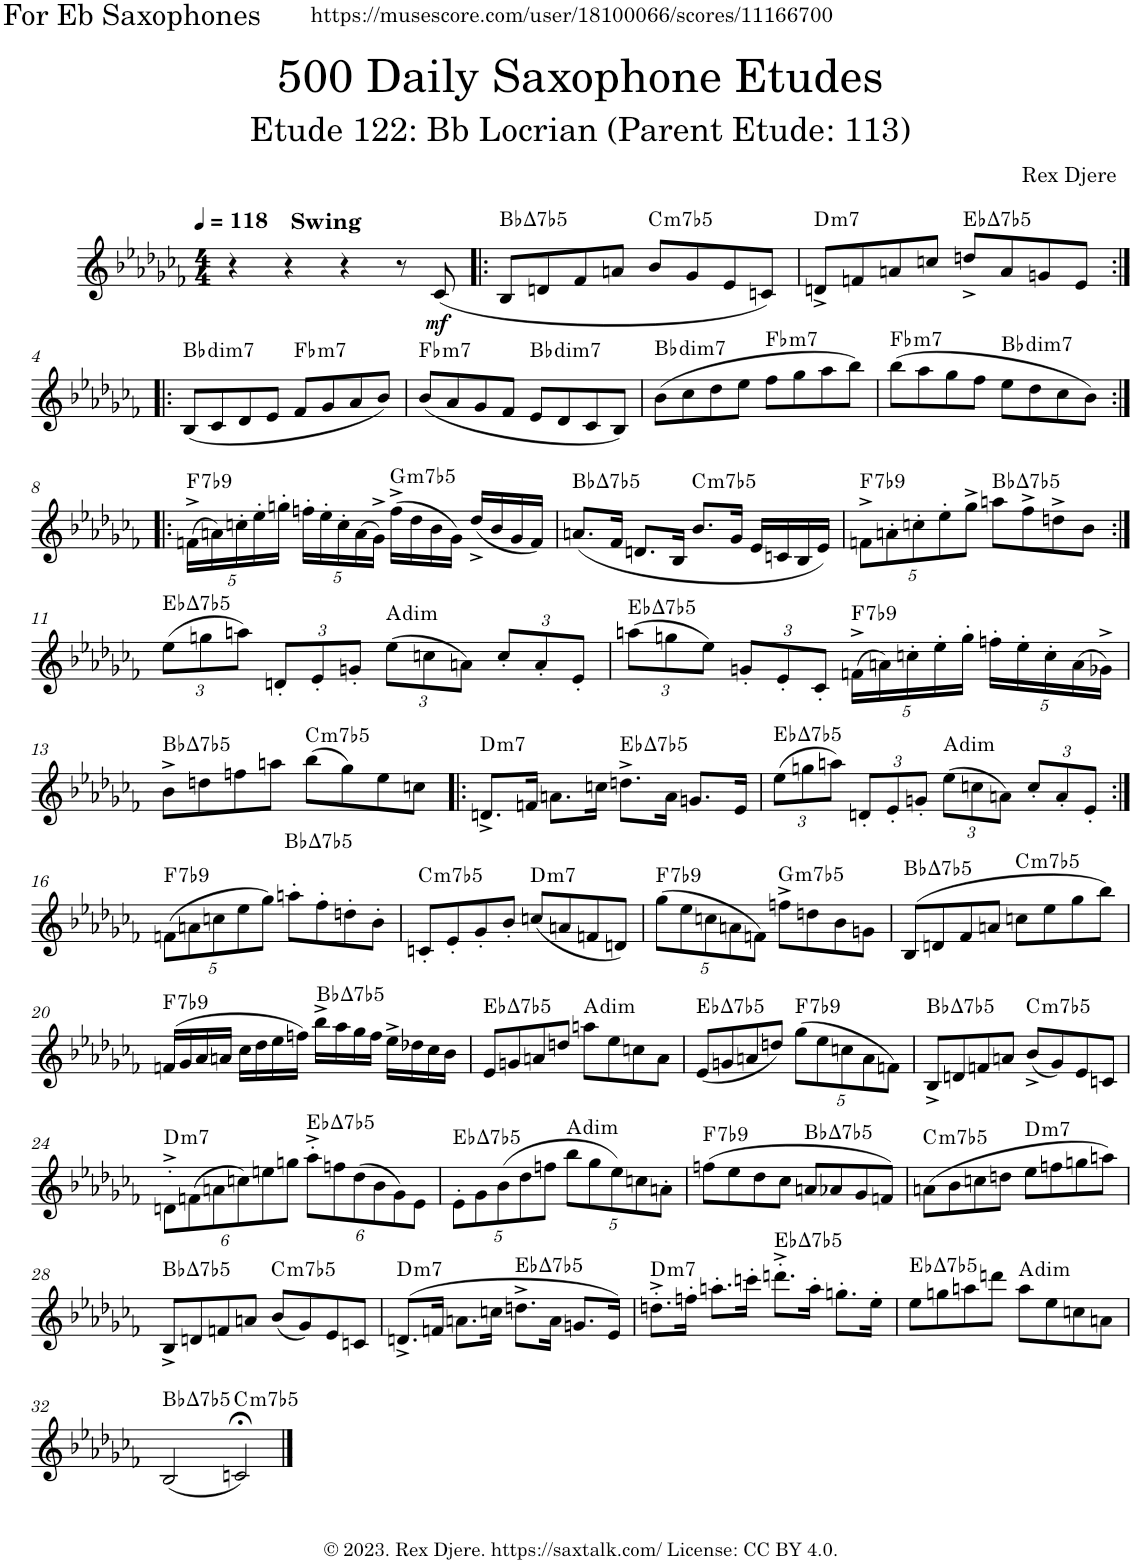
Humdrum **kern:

**kern	**dynam	**harte
*part1	*part1	*part1
*staff1	*staff1	*
*I"Alto Saxophone	*	*
*I'A. Sax.	*	*
*clefG2	*	*
*Trd5c9	*	*
*k[b-e-a-d-g-c-f-]	*	*
*M4/4	*	*
*MM118	*	*
=1	=1	=1
!LO:TX:a:B:t=Swing	!	!
4r	.	.
4r	.	.
4r	.	.
8r	.	.
!	!LO:DY:b	!
(8c-/	mf	.
=2!|:	=2!|:	=2!|:
!	!	!LO:H:kt=7
8B-/L	.	Bb:(3,b5,7)
8dn/	.	.
8f-/	.	.
8an/J	.	.
!	!	!LO:H:kt=m7b5
8b-/L	.	C:hdim7
8g-/	.	.
8e-/	.	.
8cn/J)	.	.
=3	=3	=3
!	!	!LO:H:kt=m7
8dn^/L	.	D:min7
8fn/	.	.
8an/	.	.
8ccn/J	.	.
!	!	!LO:H:kt=7
8ddn^/L	.	Eb:(3,b5,7)
8a/	.	.
8gn/	.	.
8e-/J	.	.
!!LO:LB:g=z
=4:|!|:	=4:|!|:	=4:|!|:
!	!	!LO:H:kt=dim7
(8B-/L	.	Bb:dim7
8c-/	.	.
8d-/	.	.
8e-/J	.	.
!	!	!LO:H:kt=m7
8f-/L	.	Fb:min7
8g-/	.	.
8a-/	.	.
8b-/J)	.	.
=5	=5	=5
!	!	!LO:H:kt=m7
(8b-/L	.	Fb:min7
8a-/	.	.
8g-/	.	.
8f-/J	.	.
!	!	!LO:H:kt=dim7
8e-/L	.	Bb:dim7
8d-/	.	.
8c-/	.	.
8B-/J)	.	.
=6	=6	=6
!	!	!LO:H:kt=dim7
(8b-\L	.	Bb:dim7
8cc-\	.	.
8dd-\	.	.
8ee-\J	.	.
!	!	!LO:H:kt=m7
8ff-\L	.	Fb:min7
8gg-\	.	.
8aa-\	.	.
8bb-\J)	.	.
=7	=7	=7
!	!	!LO:H:kt=m7
(8bb-\L	.	Fb:min7
8aa-\	.	.
8gg-\	.	.
8ff-\J	.	.
!	!	!LO:H:kt=dim7
8ee-\L	.	Bb:dim7
8dd-\	.	.
8cc-\	.	.
8b-\J)	.	.
!!LO:LB:g=z
=8:|!|:	=8:|!|:	=8:|!|:
*Xbrackettup	*	*
!	!	!LO:H:kt=7
(20fn^\LL	.	F:7(b9)
20an\)	.	.
20ccn'\	.	.
20ee-'\	.	.
20ggn'\JJ	.	.
20ffn'\LL	.	.
20ee-'\	.	.
20cc'\	.	.
(20a\	.	.
20g-^\JJ)	.	.
!	!	!LO:H:kt=m7b5
(16ff^\LL	.	G:hdim7
16dd-\	.	.
16b-\	.	.
16g-\JJ)	.	.
(16dd-^/LL	.	.
16b-/	.	.
16g-/	.	.
16f/JJ)	.	.
=9	=9	=9
!	!	!LO:H:kt=7
(8.an/L	.	Bb:(3,b5,7)
16f-/Jk	.	.
8.dn/L	.	.
16B-/Jk	.	.
!	!	!LO:H:kt=m7b5
8.b-/L	.	C:hdim7
16g-/Jk	.	.
16e-/LL	.	.
16cn/	.	.
16B-/	.	.
16e-/JJ)	.	.
=10	=10	=10
!	!	!LO:H:kt=7
10fn^\L	.	F:7(b9)
10an'\	.	.
10ccn'\	.	.
10ee-'\	.	.
10gg-^\J	.	.
!	!	!LO:H:kt=7
8aan\L	.	Bb:(3,b5,7)
8ff-^\	.	.
8ddn^\	.	.
8b-\J	.	.
!!LO:LB:g=z
=11:|!	=11:|!	=11:|!
!	!	!LO:H:kt=7
(12ee-\L	.	Eb:(3,b5,7)
12ggn\	.	.
12aan\J)	.	.
12dn'/L	.	.
12e-'/	.	.
12gn'/J	.	.
!	!	!LO:H:kt=dim
(12ee-\L	.	A:dim
12ccn\	.	.
12an\J)	.	.
12cc'/L	.	.
12a'/	.	.
12e-'/J	.	.
=12	=12	=12
!	!	!LO:H:kt=7
(12aan\L	.	Eb:(3,b5,7)
12ggn\	.	.
12ee-\J)	.	.
12gn'/L	.	.
12e-'/	.	.
12c-'/J	.	.
!	!	!LO:H:kt=7
(20fn^\LL	.	F:7(b9)
20an\)	.	.
20ccn'\	.	.
20ee-'\	.	.
20gg'\JJ	.	.
20ffn'\LL	.	.
20ee-'\	.	.
20cc'\	.	.
(20a\	.	.
20g-X^\JJ)	.	.
!!LO:LB:g=z
=13	=13	=13
!	!	!LO:H:kt=7
8b-^\L	.	Bb:(3,b5,7)
8ddn\	.	.
8ffn\	.	.
8aan\J	.	.
!	!	!LO:H:kt=m7b5
(8bb-\L	.	C:hdim7
8gg-\)	.	.
8ee-\	.	.
8ccn\J	.	.
=14!|:	=14!|:	=14!|:
!	!	!LO:H:kt=m7
8.dn^/L	.	D:min7
16fn/Jk	.	.
8.an\L	.	.
16ccn\Jk	.	.
!	!	!LO:H:kt=7
8.ddn^\L	.	Eb:(3,b5,7)
16a\Jk	.	.
8.gn/L	.	.
16e-/Jk	.	.
=15	=15	=15
!	!	!LO:H:kt=7
(12ee-\L	.	Eb:(3,b5,7)
12ggn\	.	.
12aan\J)	.	.
12dn'/L	.	.
12e-'/	.	.
12gn'/J	.	.
!	!	!LO:H:kt=dim
(12ee-\L	.	A:dim
12ccn\	.	.
12an\J)	.	.
12cc'/L	.	.
12a'/	.	.
12e-'/J	.	.
!!LO:LB:g=z
=16:|!	=16:|!	=16:|!
!	!	!LO:H:kt=7
(10fn\L	.	F:7(b9)
10an\	.	.
10ccn\	.	.
10ee-\	.	.
10gg-\J)	.	.
!	!	!LO:H:kt=7
8aan'\L	.	Bb:(3,b5,7)
8ff-'\	.	.
8ddn'\	.	.
8b-'\J	.	.
=17	=17	=17
!	!	!LO:H:kt=m7b5
8cn'/L	.	C:hdim7
8e-'/	.	.
8g-'/	.	.
8b-'/J	.	.
!	!	!LO:H:kt=m7
(8ccn/L	.	D:min7
8an/	.	.
8fn/	.	.
8dn/J)	.	.
=18	=18	=18
!	!	!LO:H:kt=7
(10gg-\L	.	F:7(b9)
10ee-\	.	.
10ccn\	.	.
10an\	.	.
10fn\J)	.	.
!	!	!LO:H:kt=m7b5
8ffn^\L	.	G:hdim7
8ddn\	.	.
8b-\	.	.
8gn\J	.	.
=19	=19	=19
!	!	!LO:H:kt=7
(8B-/L	.	Bb:(3,b5,7)
8dn/	.	.
8f-/	.	.
8an/J	.	.
!	!	!LO:H:kt=m7b5
8ccn\L	.	C:hdim7
8ee-\	.	.
8gg-\	.	.
8bb-\J)	.	.
!!LO:LB:g=z
=20	=20	=20
!	!	!LO:H:kt=7
(16fn/LL	.	F:7(b9)
16g-/	.	.
16a-/	.	.
16an/JJ	.	.
16cc-\LL	.	.
16dd-\	.	.
16ee-\	.	.
16ffn\JJ)	.	.
!	!	!LO:H:kt=7
16bb-^\LL	.	Bb:(3,b5,7)
16aa-\	.	.
16gg-\	.	.
16ff\JJ	.	.
16ee-^\LL	.	.
16dd-X\	.	.
16cc-\	.	.
16b-\JJ	.	.
=21	=21	=21
!	!	!LO:H:kt=7
8e-/L	.	Eb:(3,b5,7)
8gn/	.	.
8an/	.	.
8ddn/J	.	.
!	!	!LO:H:kt=dim
8aan\L	.	A:dim
8ee-\	.	.
8ccn\	.	.
8a\J	.	.
=22	=22	=22
!	!	!LO:H:kt=7
(8e-/L	.	Eb:(3,b5,7)
8gn/	.	.
8an/	.	.
8ddn/J)	.	.
!	!	!LO:H:kt=7
(10gg-\L	.	F:7(b9)
10ee-\	.	.
10ccn\	.	.
10a\	.	.
10fn\J)	.	.
=23	=23	=23
!	!	!LO:H:kt=7
8B-^/L	.	Bb:(3,b5,7)
8dn/	.	.
8fn/	.	.
8an/J	.	.
!	!	!LO:H:kt=m7b5
(8b-^/L	.	C:hdim7
8g-/)	.	.
8e-/	.	.
8cn/J	.	.
!!LO:LB:g=z
=24	=24	=24
!	!	!LO:H:kt=m7
12dn'^\L	.	D:min7
(12fn\	.	.
12an\	.	.
12ccn\)	.	.
12een\	.	.
12ggn\J	.	.
!	!	!LO:H:kt=7
12aa-'^\L	.	Eb:(3,b5,7)
12ffn\	.	.
(12dd-\	.	.
12b-\	.	.
12g-\)	.	.
12e-\J	.	.
=25	=25	=25
!	!	!LO:H:kt=7
10e-'\L	.	Eb:(3,b5,7)
10g-\	.	.
(10b-\	.	.
10dd-\	.	.
10ffn\J	.	.
!	!	!LO:H:kt=dim
10bb-\L	.	A:dim
10gg-\	.	.
10ee-\)	.	.
10ccn\	.	.
10an'\J	.	.
=26	=26	=26
!	!	!LO:H:kt=7
(8ffn\L	.	F:7(b9)
8ee-\	.	.
8dd-\	.	.
8cc-\J	.	.
!	!	!LO:H:kt=7
8an/L	.	Bb:(3,b5,7)
8a-X/	.	.
8g-/	.	.
8fn/J)	.	.
=27	=27	=27
!	!	!LO:H:kt=m7b5
(8an\L	.	C:hdim7
8b-\	.	.
8ccn\	.	.
8ddn\J	.	.
!	!	!LO:H:kt=m7
8ee-\L	.	D:min7
8ffn\	.	.
8ggn\	.	.
8aan\J)	.	.
!!LO:LB:g=z
=28	=28	=28
!	!	!LO:H:kt=7
8B-^/L	.	Bb:(3,b5,7)
8dn/	.	.
8fn/	.	.
8an/J	.	.
!	!	!LO:H:kt=m7b5
(8b-/L	.	C:hdim7
8g-/)	.	.
8e-/	.	.
8cn/J	.	.
=29	=29	=29
!	!	!LO:H:kt=m7
(8.dn^/L	.	D:min7
16fn/Jk	.	.
8.an\L	.	.
16ccn\Jk	.	.
!	!	!LO:H:kt=7
8.ddn^\L	.	Eb:(3,b5,7)
16a\Jk	.	.
8.gn/L	.	.
16e-/Jk)	.	.
=30	=30	=30
!	!	!LO:H:kt=m7
8.ddn'^\L	.	D:min7
16ffn'\Jk	.	.
8.aan'\L	.	.
16cccn'\Jk	.	.
!	!	!LO:H:kt=7
8.dddn'^\L	.	Eb:(3,b5,7)
16aa'\Jk	.	.
8.ggn'\L	.	.
16ee-'\Jk	.	.
=31	=31	=31
!	!	!LO:H:kt=7
8ee-\L	.	Eb:(3,b5,7)
8ggn\	.	.
8aan\	.	.
8dddn\J	.	.
!	!	!LO:H:kt=dim
8aa\L	.	A:dim
8ee-\	.	.
8ccn\	.	.
8an\J	.	.
!!LO:LB:g=z
=32	=32	=32
!	!	!LO:H:kt=7
(2B-/	.	Bb:(3,b5,7)
!	!	!LO:H:kt=m7b5
2cn;</)	.	C:hdim7
==	==	==
*-	*-	*-
